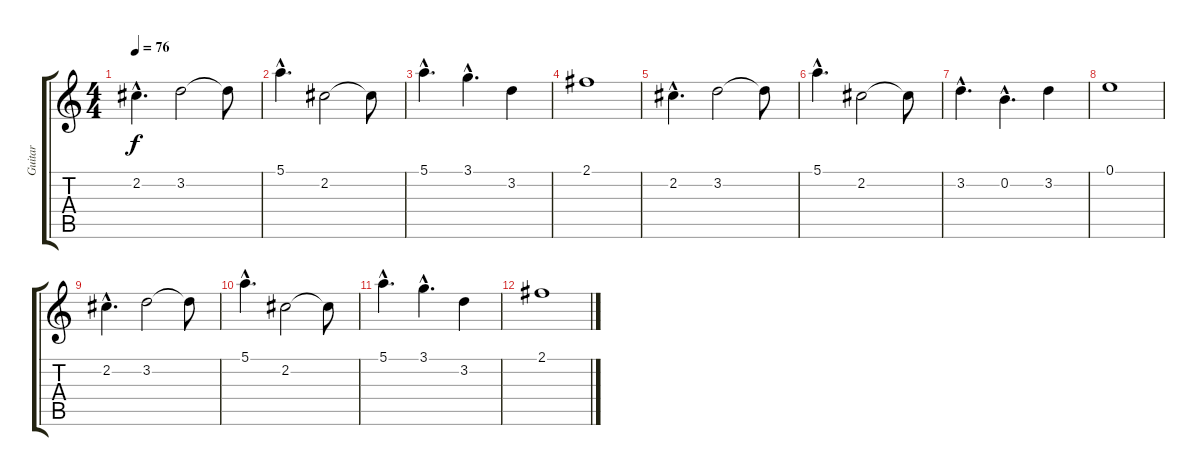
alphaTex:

\track ("Guitar" "Guitar") {instrument distortionguitar}
\staff {score tabs}
\tuning (E4 B3 G3 D3 A2 E2) {hide}
\ts (4 4)
\tempo 76
\clef g2
\ks c
2.2{hac}.4{d dy f} 3.2.2 3.2{t}.8 |
5.1{hac}.4{d} 2.2.2 2.2{t}.8 |
5.1{hac}.4{d} 3.1{hac}.4{d} 3.2.4 |
2.1.1 |
2.2{hac}.4{d} 3.2.2 3.2{t}.8 |
5.1{hac}.4{d} 2.2.2 2.2{t}.8 |
3.2{hac}.4{d} 0.2{hac}.4{d} 3.2.4 |
0.1.1 |
2.2{hac}.4{d} 3.2.2 3.2{t}.8 |
5.1{hac}.4{d} 2.2.2 2.2{t}.8 |
5.1{hac}.4{d} 3.1{hac}.4{d} 3.2.4 |
2.1.1
